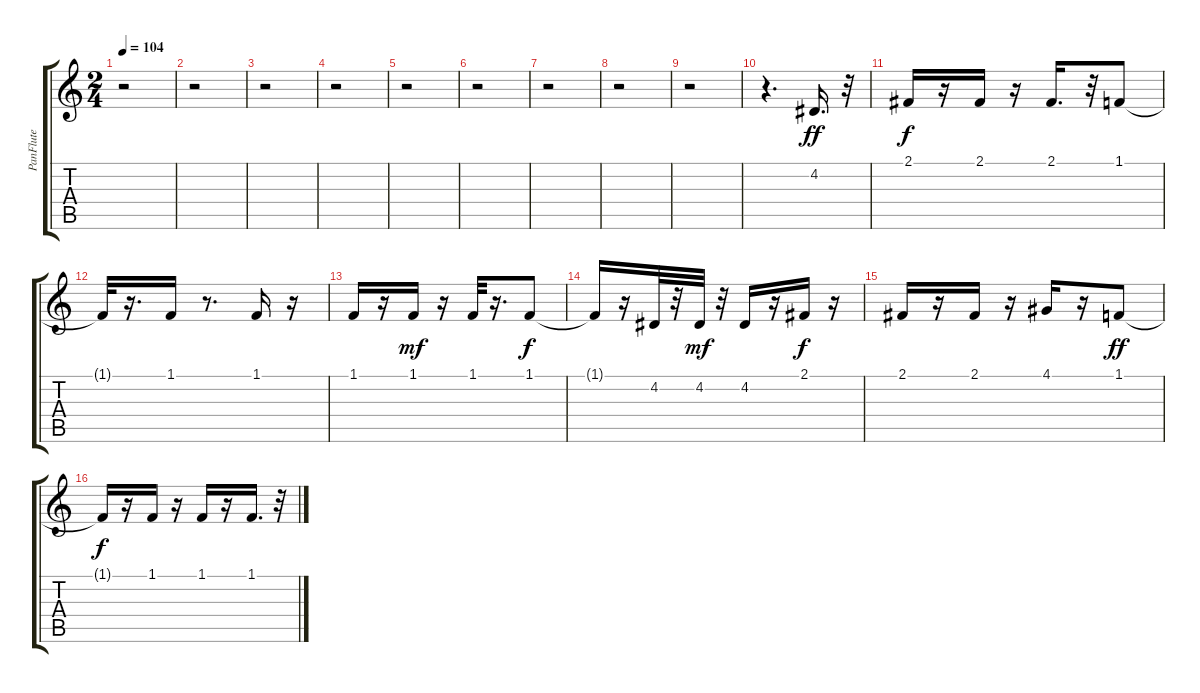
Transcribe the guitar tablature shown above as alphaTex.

\track ("PanFlute" "PanFlute") {instrument clarinet}
\staff {score tabs}
\tuning (E4 B3 G3 D3 A2 E2) {hide}
\ts (2 4)
\tempo 104
\clef g2
\ks c
r.2{dy ff} |
r.2 |
r.2 |
r.2 |
r.2 |
r.2 |
r.2 |
r.2 |
r.2 |
r.4{d} 4.2.16{d} r.32 |
2.1.16{dy f} r.16 2.1.16 r.16 2.1.16{d} r.32 1.1.8 |
1.1{t}.32 r.16{d} 1.1.16 r.8{d} 1.1.16 r.16 |
1.1.16 r.16 1.1.16{dy mf} r.16 1.1.32 r.16{d} 1.1.8{dy f} |
1.1{t}.16 r.16 4.2.32 r.32 4.2.32{dy mf} r.32 4.2.16 r.16 2.1.16{dy f} r.16 |
2.1.16 r.16 2.1.16 r.16 4.1.16 r.16 1.1.8{dy ff} |
1.1{t}.16{dy f} r.16 1.1.16 r.16 1.1.16 r.16 1.1.16{d} r.32
